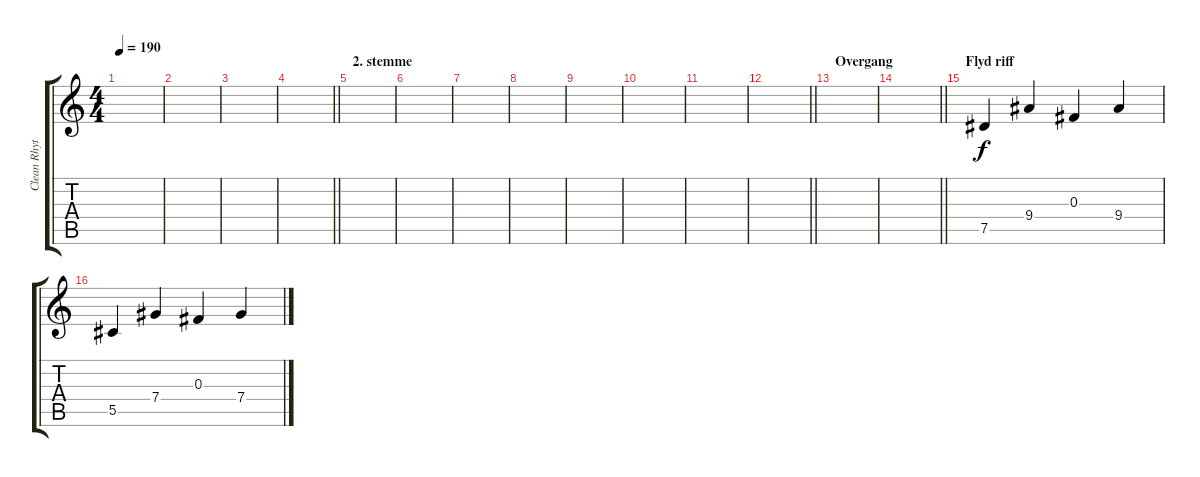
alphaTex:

\track ("Clean Rhythm Gtr." "Clean Rhyt") {instrument electricguitarclean}
\staff {score tabs}
\tuning (Eb4 Bb3 Gb3 Db3 Ab2 Eb2) {hide}
\ts (4 4)
\tempo 190
\clef g2
\ks c
|
|
|
\barLineRight lightlight
|
\section ("" "2. stemme")
|
|
|
|
|
|
|
\barLineRight lightlight
|
\section ("" "Overgang")
|
\barLineRight lightlight
|
\section ("" "Flyd riff")
7.5.4 9.4.4 0.3.4 9.4.4 |
5.5.4 7.4.4 0.3.4 7.4.4
